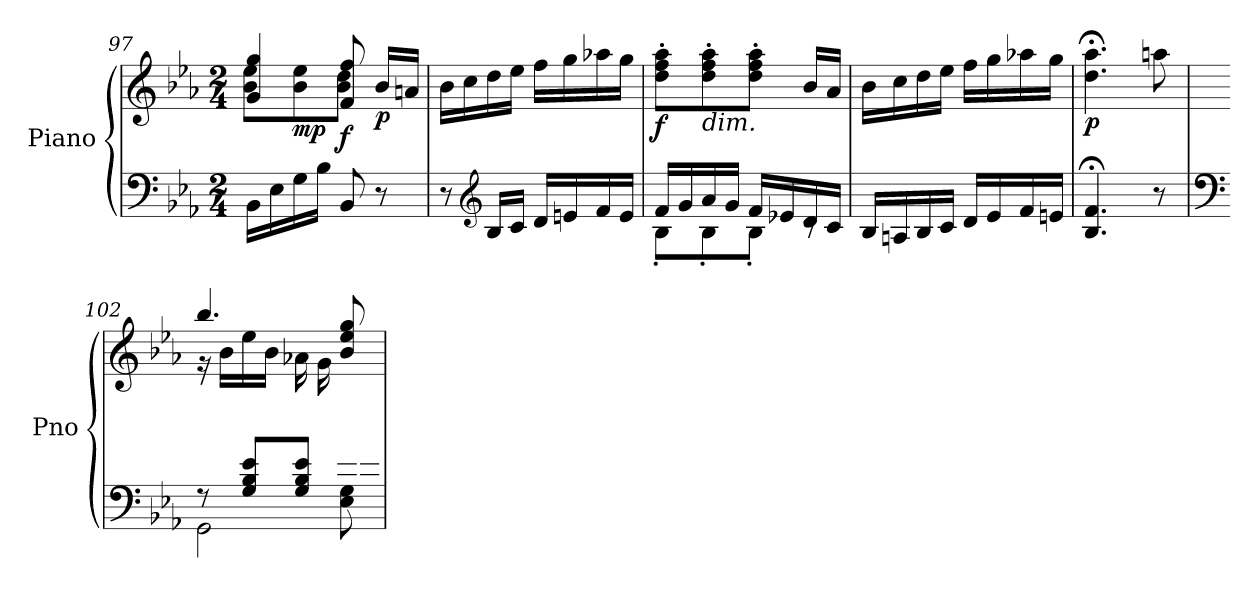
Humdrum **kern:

**kern	**kern	**dynam
*part1	*part1	*part1
*staff2	*staff1	*staff1/2
*I"Piano	*	*
*I'Pno	*	*
!!LO:LB:g=z
*clefF4	*clefG2	*
*k[b-e-a-]	*k[b-e-a-]	*
*M2/4	*M2/4	*
=97	=97	=97
*	*^	*
16BB-\LL	4g/ 4gg/	8b-\ 8ee-\L	.
16E-\	.	.	.
!	!	!	!LO:DY:b
16G\	.	8b-\ 8ee-\	mp
16B-\JJ	.	.	.
!	!	!	!LO:DY:b
8BB-/	8f/ 8ff/	8b-\ 8dd\J	f
!	!	!	!LO:DY:b
8r	16b-/LL	8rgyy	p
.	16an/JJ	.	.
*	*v	*v	*
=98	=98	=98
8r	16b-\LL	.
.	16cc\	.
*clefG2	*	*
16B-/LL	16dd\	.
16c/JJ	16ee-\JJ	.
16d/LL	16ff\LL	.
16en/	16gg\	.
16f/	16aa-X\	.
16e/JJ	16gg\JJ	.
=99	=99	=99
*^	*	*
!	!	!	!LO:DY:b
16f/LL	8B-'\L	8dd\' 8ff\' 8aa-\'L	f
16g/	.	.	.
!	!	!LO:TX:b:i:t=dim.	!
16a-/	8B-'\	8dd\' 8ff\' 8aa-\'	.
16g/JJ	.	.	.
16f/LL	8B-'\J	8dd\' 8ff\' 8aa-\'J	.
16e-X/	.	.	.
16d/	8rc	16b-/LL	.
16c/JJ	.	16a-/JJ	.
*v	*v	*	*
=100	=100	=100
16B-/LL	16b-\LL	.
16An/	16cc\	.
16B-/	16dd\	.
16c/JJ	16ee-\JJ	.
16d/LL	16ff\LL	.
16e-/	16gg\	.
16f/	16aa-X\	.
16en/JJ	16gg\JJ	.
=101	=101	=101
*	*MM66	*
!	!	!LO:DY:b
4.B-/;< 4.f/;<	4.dd\;< 4.aa-\;<	p
*	*MM132	*
8r	8aan\	.
!!LO:PB:g=z
=102	=102	=102
*clefF4	*	*
*^	*^	*
*	*^	*	*	*
4.ryy	8rF	2GG\	4.bb-/	16r	.
.	.	.	.	16b-\LL	.
.	8G/ 8B-/ 8e-/L	.	.	16ee-\	.
.	.	.	.	16b-\JJ	.
.	8G/ 8B-/ 8e-/J	.	.	16a-X\LL	.
.	.	.	.	16g\	.
16f/	8E-\ 8G\	.	8b-/ 8ee-/ 8gg/	8ryy	.
16e-/JJ	.	.	.	.	.
*v	*v	*v	*	*	*
*	*v	*v	*
=	=	=
*-	*-	*-
